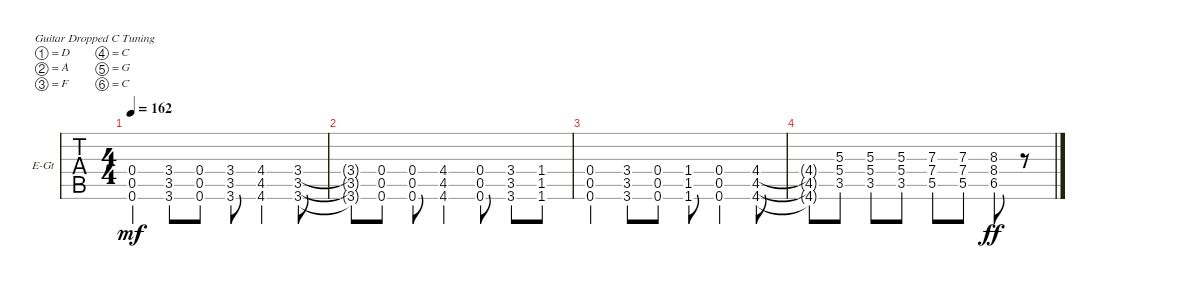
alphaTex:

\bracketExtendMode groupsimilarinstruments
\firstSystemTrackNameOrientation horizontal
\otherSystemsTrackNameOrientation horizontal
\track ("Electric Guitar 2" "E-Gt") {instrument distortionguitar}
\staff {tabs}
\tuning (D4 A3 F3 C3 G2 C2)
\ts (4 4)
\tempo 162
\clef g2
\ks c
(0.6 0.5 0.4).4{dy mf} (3.4 3.5 3.6).8 (0.6 0.5 0.4).8 (3.4 3.5 3.6).8 (4.6 4.5 4.4).4 (3.6 3.5 3.4).8 |
(3.6{t} 3.5{t} 3.4{t}).8 (0.6 0.5 0.4).8 (0.6 0.5 0.4).8 (4.4 4.5 4.6).4 (0.6 0.5 0.4).8 (3.4 3.5 3.6).8 (1.6 1.5 1.4).8 |
(0.6 0.5 0.4).4 (3.4 3.5 3.6).8 (0.6 0.5 0.4).8 (1.4 1.5 1.6).8 (0.6 0.5 0.4).4 (4.4 4.5 4.6).8 |
(4.6{t} 4.5{t} 4.4{t}).8 (3.5 5.3 5.4).8 (3.5 5.3 5.4).8 (3.5 5.3 5.4).8 (7.3 5.5 7.4).8 (5.5 7.3 7.4).8 (8.3 6.5 8.4).8{dy ff} r.8
